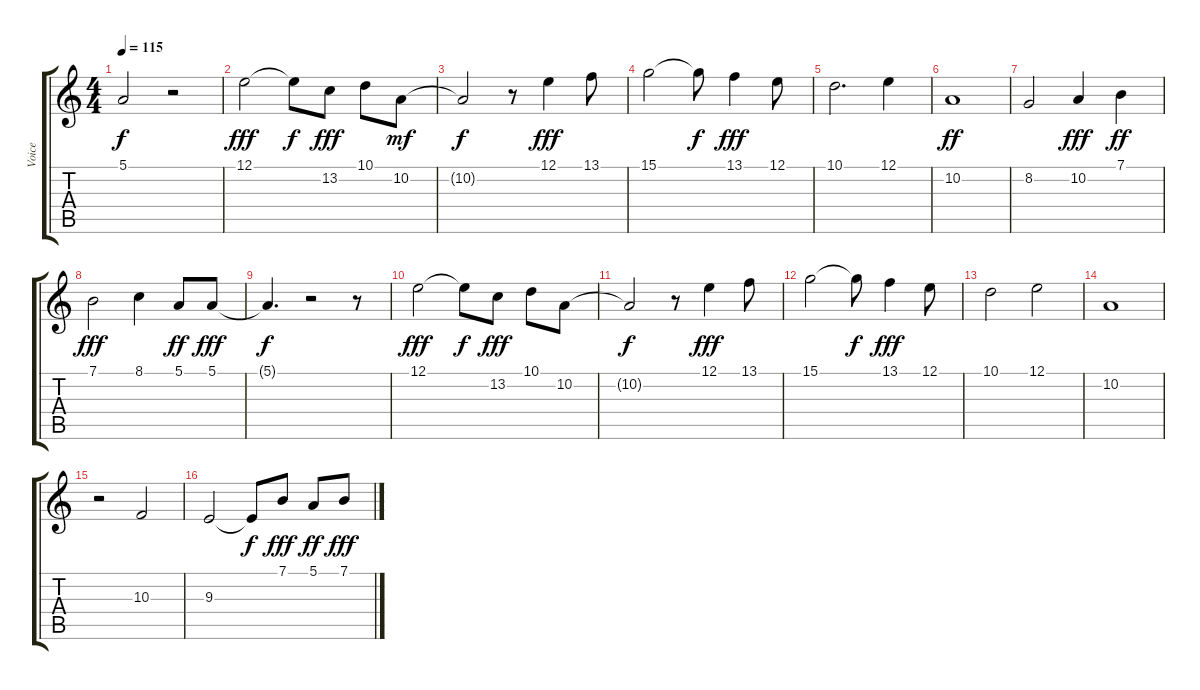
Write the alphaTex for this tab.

\track ("Voice" "Voice") {instrument stringensemble1}
\staff {score tabs}
\tuning (E4 B3 G3 D3 A2 E2) {hide}
\ts (4 4)
\tempo 115
\clef g2
\ks c
5.1{t}.2{dy f} r.2 |
12.1.2{dy fff} 12.1{t}.8{dy f} 13.2.8{dy fff} 10.1.8 10.2.8{dy mf} |
10.2{t}.2{dy f} r.8 12.1.4{dy fff} 13.1.8 |
15.1.2 15.1{t}.8{dy f} 13.1.4{dy fff} 12.1.8 |
10.1.2{d} 12.1.4 |
10.2.1{dy ff} |
8.2.2 10.2.4{dy fff} 7.1.4{dy ff} |
7.1.2{dy fff} 8.1.4 5.1.8{dy ff} 5.1.8{dy fff} |
5.1{t}.4{d dy f} r.2 r.8 |
12.1.2{dy fff} 12.1{t}.8{dy f} 13.2.8{dy fff} 10.1.8 10.2.8 |
10.2{t}.2{dy f} r.8 12.1.4{dy fff} 13.1.8 |
15.1.2 15.1{t}.8{dy f} 13.1.4{dy fff} 12.1.8 |
10.1.2 12.1.2 |
10.2.1 |
r.2 10.3.2 |
9.3.2 9.3{t}.8{dy f} 7.1.8{dy fff} 5.1.8{dy ff} 7.1.8{dy fff}
